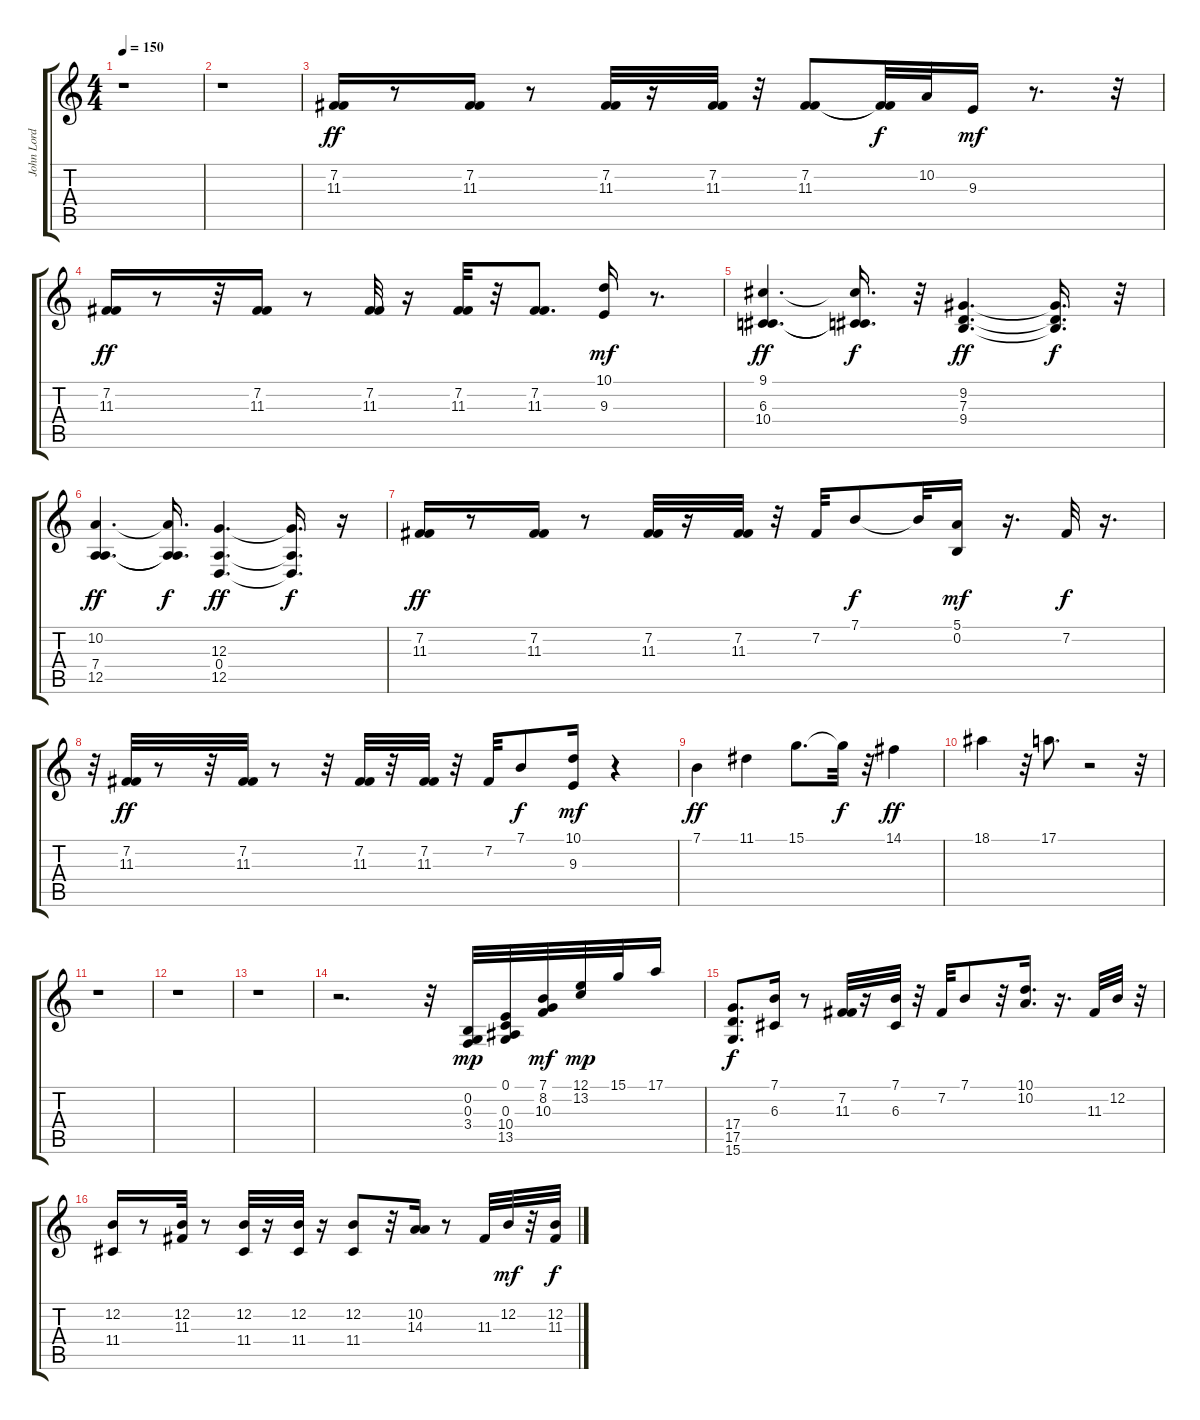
\track ("John Lord" "John Lord") {instrument rockorgan}
\staff {score tabs}
\tuning (E4 B3 G3 D3 A2 E2) {hide}
\ts (4 4)
\tempo 150
\clef g2
\ks c
r.1{dy ff} |
r.1 |
(7.2 11.3).16 r.8 (7.2 11.3).16 r.8 (7.2 11.3).32 r.16 (7.2 11.3).32 r.32 (7.2 11.3).8 (7.2{t} 11.3{t}).32{dy f} 10.2.32 9.3.16{dy mf} r.8{d} r.32 |
(7.2 11.3).16{dy ff} r.8 r.32 (7.2 11.3).16 r.8 (7.2 11.3).32 r.16 (7.2 11.3).32 r.32 (7.2 11.3).8{d} (10.1 9.3).16{dy mf} r.8{d} |
(9.1 6.3 10.4).4{d dy ff} (9.1{t} 6.3{t} 10.4{t}).16{d dy f} r.32 (9.2 7.3 9.4).4{d dy ff} (9.2{t} 7.3{t} 9.4{t}).16{d dy f} r.32 |
(10.2 7.4 12.5).4{d dy ff} (10.2{t} 7.4{t} 12.5{t}).16{d dy f} (12.3 0.4 12.5).4{d dy ff} (12.3{t} 0.4{t} 12.5{t}).16{d dy f} r.16 |
(7.2 11.3).16{dy ff} r.8 (7.2 11.3).16 r.8 (7.2 11.3).32 r.16 (7.2 11.3).32 r.32 7.2.32 7.1.8{dy f} 7.1{t}.32 (5.1 0.2).16{dy mf} r.16{d} 7.2.32{dy f} r.16{d} |
r.32 (7.2 11.3).32{dy ff} r.8 r.32 (7.2 11.3).32 r.8 r.32 (7.2 11.3).32 r.32 (7.2 11.3).32 r.32 7.2.32 7.1.8{dy f} (10.1 9.3).16{dy mf} r.4 |
7.1.4{dy ff} 11.1.4 15.1.8{d} 15.1{t}.32{dy f} r.32 14.1.4{dy ff} |
18.1.4 r.32 17.1.8{d} r.2 r.32 |
r.1 |
r.1 |
r.1 |
r.2{d} r.32 (0.2 0.3 3.4).32{dy mp} (0.1 0.3 10.4 13.5).32 (7.1 8.2 10.3).32{dy mf} (12.1 13.2).32{dy mp} 15.1.32 17.1.16 |
(17.4 17.5 15.6).8{d dy f} (7.1 6.3).16 r.8 (7.2 11.3).32 r.16 (7.1 6.3).32 r.32 7.2.32 7.1.8 r.32 (10.1 10.2).16{d} r.16{d} 11.3.32 12.2.32 r.32 |
(12.2 11.4).16 r.8 (12.2 11.3).32 r.8 (12.2 11.4).32 r.16 (12.2 11.4).32 r.16 (12.2 11.4).8 r.32 (10.2 14.3).16 r.8 11.3.32 12.2.32{dy mf} r.32 (12.2 11.3).32{dy f}
